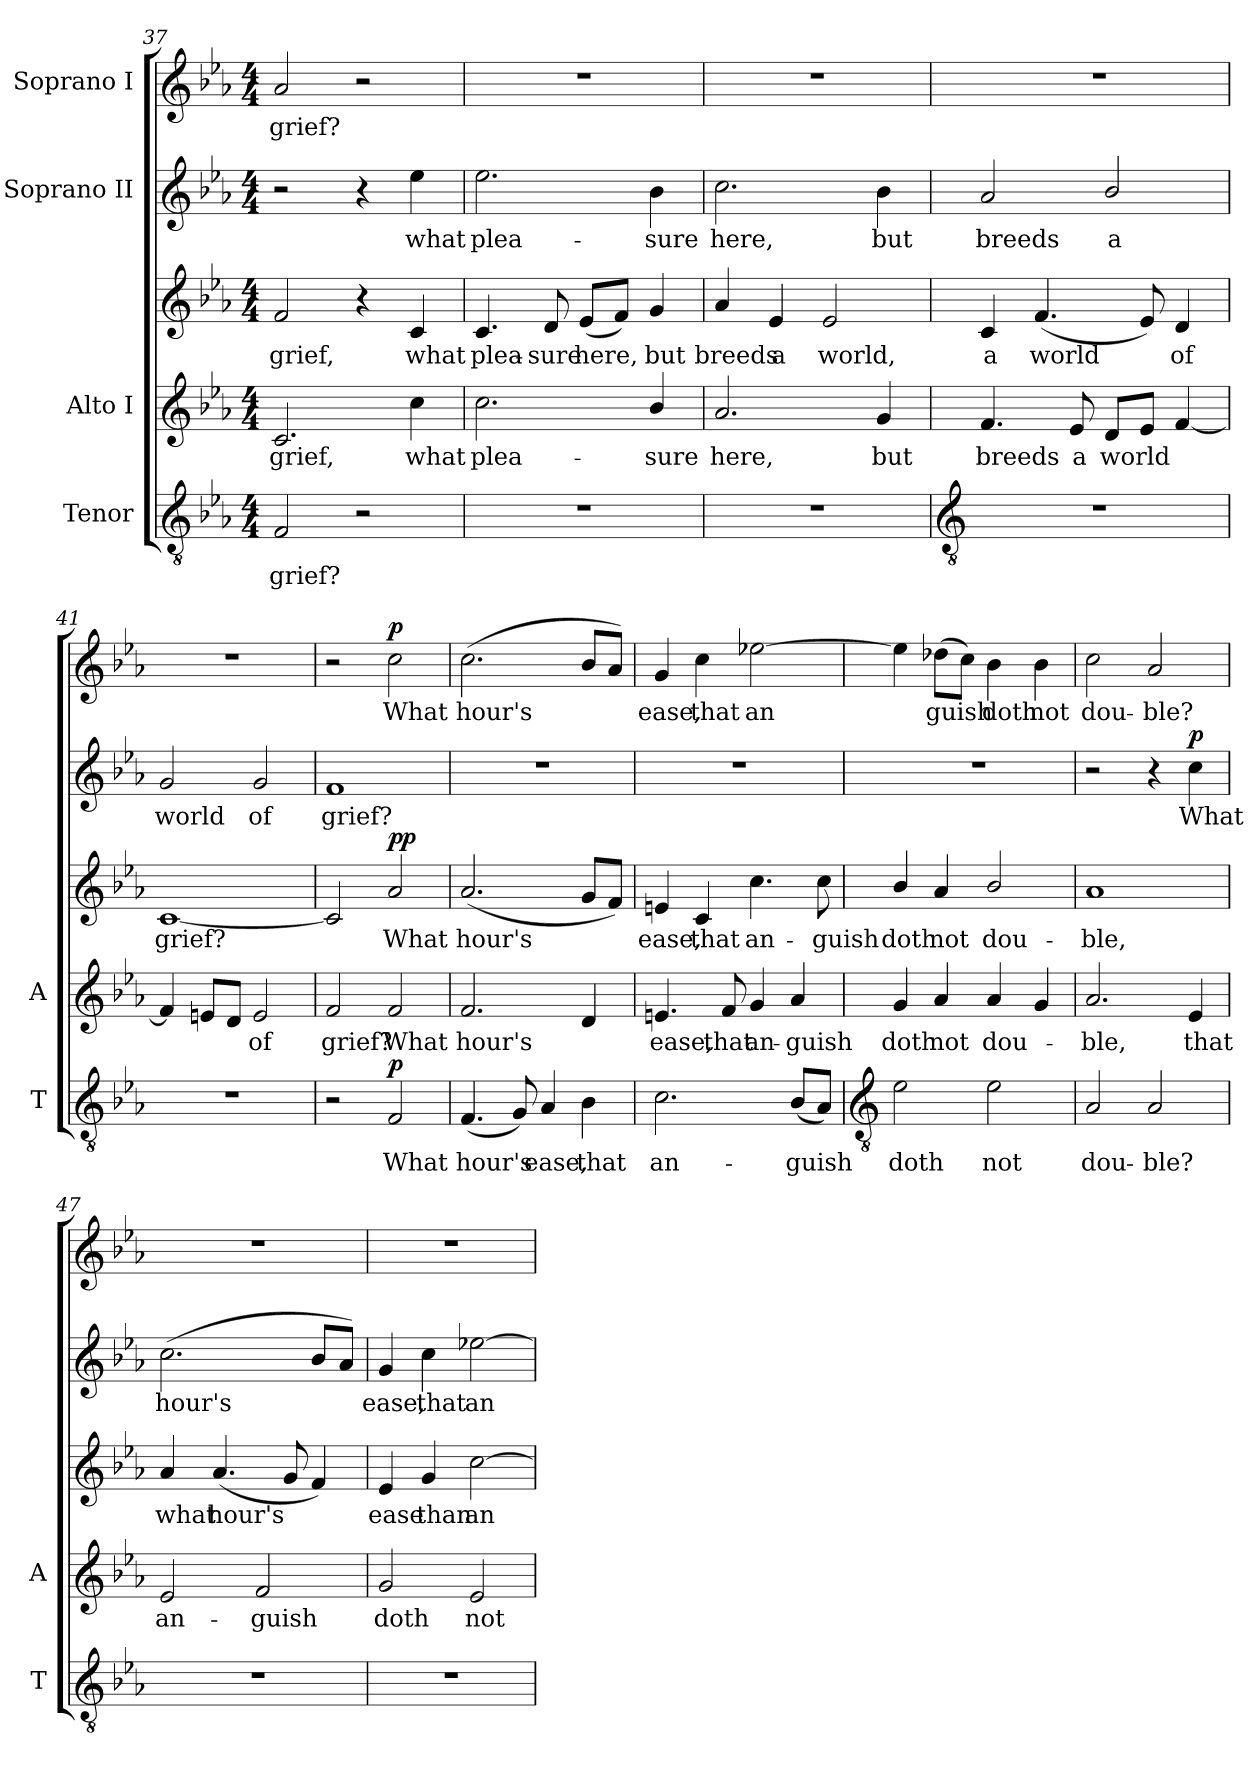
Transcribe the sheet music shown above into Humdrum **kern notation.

**kern	**text	**dynam	**kern	**text	**kern	**text	**dynam	**kern	**text	**dynam	**kern	**text	**dynam
*part4	*part4	*part4	*part3	*part3	*part3	*part3	*part3	*part2	*part2	*part2	*part1	*part1	*part1
*staff5	*staff5	*staff5	*staff4	*staff4	*staff3	*staff3	*staff3/4	*staff2	*staff2	*staff2	*staff1	*staff1	*staff1
*I"Tenor	*	*	*I"Alto I	*	*	*	*	*I"Soprano II	*	*	*I"Soprano I	*	*
*I'T	*	*	*I'A	*	*	*	*	*	*	*	*	*	*
*clefGv2	*	*	*clefG2	*	*clefG2	*	*	*clefG2	*	*	*clefG2	*	*
*k[b-e-a-]	*	*	*k[b-e-a-]	*	*k[b-e-a-]	*	*	*k[b-e-a-]	*	*	*k[b-e-a-]	*	*
*E-:	*	*	*E-:	*	*E-:	*	*	*E-:	*	*	*E-:	*	*
*M4/4	*	*	*M4/4	*	*M4/4	*	*	*M4/4	*	*	*M4/4	*	*
=37	=37	=37	=37	=37	=37	=37	=37	=37	=37	=37	=37	=37	=37
!	!LO:LY:b	!	!	!LO:LY:b	!	!LO:LY:b	!	!	!	!	!	!LO:LY:b	!
2F	grief?	.	2.c	grief,	2f	grief,	.	2r	.	.	2a-	grief?	.
2r	.	.	.	.	4r	.	.	4r	.	.	2r	.	.
!	!	!	!	!LO:LY:b	!	!LO:LY:b	!	!	!LO:LY:b	!	!	!	!
.	.	.	4cc	what	4c	what	.	4ee-	what	.	.	.	.
=38	=38	=38	=38	=38	=38	=38	=38	=38	=38	=38	=38	=38	=38
!	!	!	!	!LO:LY:b	!	!LO:LY:b	!	!	!LO:LY:b	!	!	!	!
1r	.	.	2.cc	plea-	4.c	plea-	.	2.ee-	plea-	.	1r	.	.
!	!	!	!	!	!	!LO:LY:b	!	!	!	!	!	!	!
.	.	.	.	.	8d	-sure	.	.	.	.	.	.	.
!	!	!	!	!	!	!LO:LY:b	!	!	!	!	!	!	!
.	.	.	.	.	(<8e-L	here,	.	.	.	.	.	.	.
.	.	.	.	.	8fJ)	.	.	.	.	.	.	.	.
!	!	!	!	!LO:LY:b	!	!LO:LY:b	!	!	!LO:LY:b	!	!	!	!
.	.	.	4b-/	-sure	4g	but	.	4b-	-sure	.	.	.	.
=39	=39	=39	=39	=39	=39	=39	=39	=39	=39	=39	=39	=39	=39
!	!	!	!	!LO:LY:b	!	!LO:LY:b	!	!	!LO:LY:b	!	!	!	!
1r	.	.	2.a-	here,	4a-	breeds	.	2.cc	here,	.	1r	.	.
!	!	!	!	!	!	!LO:LY:b	!	!	!	!	!	!	!
.	.	.	.	.	4e-	a	.	.	.	.	.	.	.
!	!	!	!	!	!	!LO:LY:b	!	!	!	!	!	!	!
.	.	.	.	.	2e-	world,	.	.	.	.	.	.	.
!	!	!	!	!LO:LY:b	!	!	!	!	!LO:LY:b	!	!	!	!
.	.	.	4g	but	.	.	.	4b-	but	.	.	.	.
!!LO:LB:g=z
=40	=40	=40	=40	=40	=40	=40	=40	=40	=40	=40	=40	=40	=40
*clefGv2	*	*	*	*	*	*	*	*	*	*	*	*	*
!	!	!	!	!LO:LY:b	!	!LO:LY:b	!	!	!LO:LY:b	!	!	!	!
1r	.	.	4.f	breeds	4c	a	.	2a-	breeds	.	1r	.	.
!	!	!	!	!	!	!LO:LY:b	!	!	!	!	!	!	!
.	.	.	.	.	(<4.f	world	.	.	.	.	.	.	.
!	!	!	!	!LO:LY:b	!	!	!	!	!	!	!	!	!
.	.	.	8e-	a	.	.	.	.	.	.	.	.	.
!	!	!	!	!LO:LY:b	!	!	!	!	!LO:LY:b	!	!	!	!
.	.	.	8dL	world	.	.	.	2b-/	a	.	.	.	.
.	.	.	8e-J	.	8e-)	.	.	.	.	.	.	.	.
!	!	!	!	!	!	!LO:LY:b	!	!	!	!	!	!	!
.	.	.	[4f	.	4d	of	.	.	.	.	.	.	.
=41	=41	=41	=41	=41	=41	=41	=41	=41	=41	=41	=41	=41	=41
!	!	!	!	!	!	!LO:LY:b	!	!	!LO:LY:b	!	!	!	!
1r	.	.	4f]	.	[1c	grief?	.	2g	world	.	1r	.	.
.	.	.	8enL	.	.	.	.	.	.	.	.	.	.
.	.	.	8dJ	.	.	.	.	.	.	.	.	.	.
!	!	!	!	!LO:LY:b	!	!	!	!	!LO:LY:b	!	!	!	!
.	.	.	2e	of	.	.	.	2g	of	.	.	.	.
=42	=42	=42	=42	=42	=42	=42	=42	=42	=42	=42	=42	=42	=42
!	!	!	!	!LO:LY:b	!	!	!	!	!LO:LY:b	!	!	!	!
2r	.	.	2f	grief?	2c]	.	.	1f	grief?	.	2r	.	.
!	!LO:LY:b	!LO:DY:b	!	!LO:LY:b	!	!LO:LY:b	!LO:DY:b=2	!	!	!	!	!LO:LY:b	!
!	!	!	!	!	!	!	!LO:DY:n=1:b	!	!	!	!	!	!LO:DY:b
2F	What	p	2f	What	2a-	What	p p	.	.	.	2cc	What	p
=43	=43	=43	=43	=43	=43	=43	=43	=43	=43	=43	=43	=43	=43
!	!LO:LY:b	!	!	!LO:LY:b	!	!LO:LY:b	!	!	!	!	!	!LO:LY:b	!
(<4.F	hour's	.	2.f	hour's	(<2.a-	hour's	.	1r	.	.	(<2.cc	hour's	.
8G)	.	.	.	.	.	.	.	.	.	.	.	.	.
!	!LO:LY:b	!	!	!	!	!	!	!	!	!	!	!	!
4A-	ease,	.	.	.	.	.	.	.	.	.	.	.	.
!	!LO:LY:b	!	!	!	!	!	!	!	!	!	!	!	!
4B-	that	.	4d	.	8gL	.	.	.	.	.	8b-L	.	.
.	.	.	.	.	8fJ)	.	.	.	.	.	8a-J)	.	.
=44	=44	=44	=44	=44	=44	=44	=44	=44	=44	=44	=44	=44	=44
!	!LO:LY:b	!	!	!LO:LY:b	!	!LO:LY:b	!	!	!	!	!	!LO:LY:b	!
2.c	an-	.	4.en	ease,	4en	ease,	.	1r	.	.	4g	ease,	.
!	!	!	!	!	!	!LO:LY:b	!	!	!	!	!	!LO:LY:b	!
.	.	.	.	.	4c	that	.	.	.	.	4cc	that	.
!	!	!	!	!LO:LY:b	!	!	!	!	!	!	!	!	!
.	.	.	8f	that	.	.	.	.	.	.	.	.	.
!	!	!	!	!LO:LY:b	!	!LO:LY:b	!	!	!	!	!	!LO:LY:b	!
.	.	.	4g	an-	4.cc	an-	.	.	.	.	[2ee-X	an	.
!	!LO:LY:b	!	!	!LO:LY:b	!	!	!	!	!	!	!	!	!
(<8B-L	-guish	.	4a-	-guish	.	.	.	.	.	.	.	.	.
!	!	!	!	!	!	!LO:LY:b	!	!	!	!	!	!	!
8A-J)	.	.	.	.	8cc	-guish	.	.	.	.	.	.	.
!!LO:LB:g=z
=45	=45	=45	=45	=45	=45	=45	=45	=45	=45	=45	=45	=45	=45
*clefGv2	*	*	*	*	*	*	*	*	*	*	*	*	*
!	!LO:LY:b	!	!	!LO:LY:b	!	!LO:LY:b	!	!	!	!	!	!	!
2e-	doth	.	4g	-doth	4b-/	doth	.	1r	.	.	4ee-]	.	.
!	!	!	!	!LO:LY:b	!	!LO:LY:b	!	!	!	!	!	!LO:LY:b	!
.	.	.	4a-	not	4a-	not	.	.	.	.	(>8dd-XL	guish	.
.	.	.	.	.	.	.	.	.	.	.	8ccJ)	.	.
!	!LO:LY:b	!	!	!LO:LY:b	!	!LO:LY:b	!	!	!	!	!	!LO:LY:b	!
2e-	not	.	4a-	dou-	2b-/	dou-	.	.	.	.	4b-	doth	.
!	!	!	!	!	!	!	!	!	!	!	!	!LO:LY:b	!
.	.	.	4g	.	.	.	.	.	.	.	4b-	not	.
=46	=46	=46	=46	=46	=46	=46	=46	=46	=46	=46	=46	=46	=46
!	!LO:LY:b	!	!	!LO:LY:b	!	!LO:LY:b	!	!	!	!	!	!LO:LY:b	!
2A-	dou-	.	2.a-	ble,	1a-	ble,	.	2r	.	.	2cc	dou-	.
!	!LO:LY:b	!	!	!	!	!	!	!	!	!	!	!LO:LY:b	!
2A-	-ble?	.	.	.	.	.	.	4r	.	.	2a-	-ble?	.
!	!	!	!	!LO:LY:b	!	!	!	!	!LO:LY:b	!LO:DY:b	!	!	!
.	.	.	4e-	that	.	.	.	4cc	What	p	.	.	.
=47	=47	=47	=47	=47	=47	=47	=47	=47	=47	=47	=47	=47	=47
!	!	!	!	!LO:LY:b	!	!LO:LY:b	!	!	!LO:LY:b	!	!	!	!
1r	.	.	2e-	an-	4a-	what	.	(<2.cc	hour's	.	1r	.	.
!	!	!	!	!	!	!LO:LY:b	!	!	!	!	!	!	!
.	.	.	.	.	(<4.a-	hour's	.	.	.	.	.	.	.
!	!	!	!	!LO:LY:b	!	!	!	!	!	!	!	!	!
.	.	.	2f	-guish	.	.	.	.	.	.	.	.	.
.	.	.	.	.	8g	.	.	.	.	.	.	.	.
.	.	.	.	.	4f)	.	.	8b-L	.	.	.	.	.
.	.	.	.	.	.	.	.	8a-J)	.	.	.	.	.
=48	=48	=48	=48	=48	=48	=48	=48	=48	=48	=48	=48	=48	=48
!	!	!	!	!LO:LY:b	!	!LO:LY:b	!	!	!LO:LY:b	!	!	!	!
1r	.	.	2g	doth	4e-	ease	.	4g	ease,	.	1r	.	.
!	!	!	!	!	!	!LO:LY:b	!	!	!LO:LY:b	!	!	!	!
.	.	.	.	.	4g	than	.	4cc	that	.	.	.	.
!	!	!	!	!LO:LY:b	!	!LO:LY:b	!	!	!LO:LY:b	!	!	!	!
.	.	.	2e-	not	[2cc	an-	.	[2ee-X	an	.	.	.	.
=	=	=	=	=	=	=	=	=	=	=	=	=	=
*-	*-	*-	*-	*-	*-	*-	*-	*-	*-	*-	*-	*-	*-
